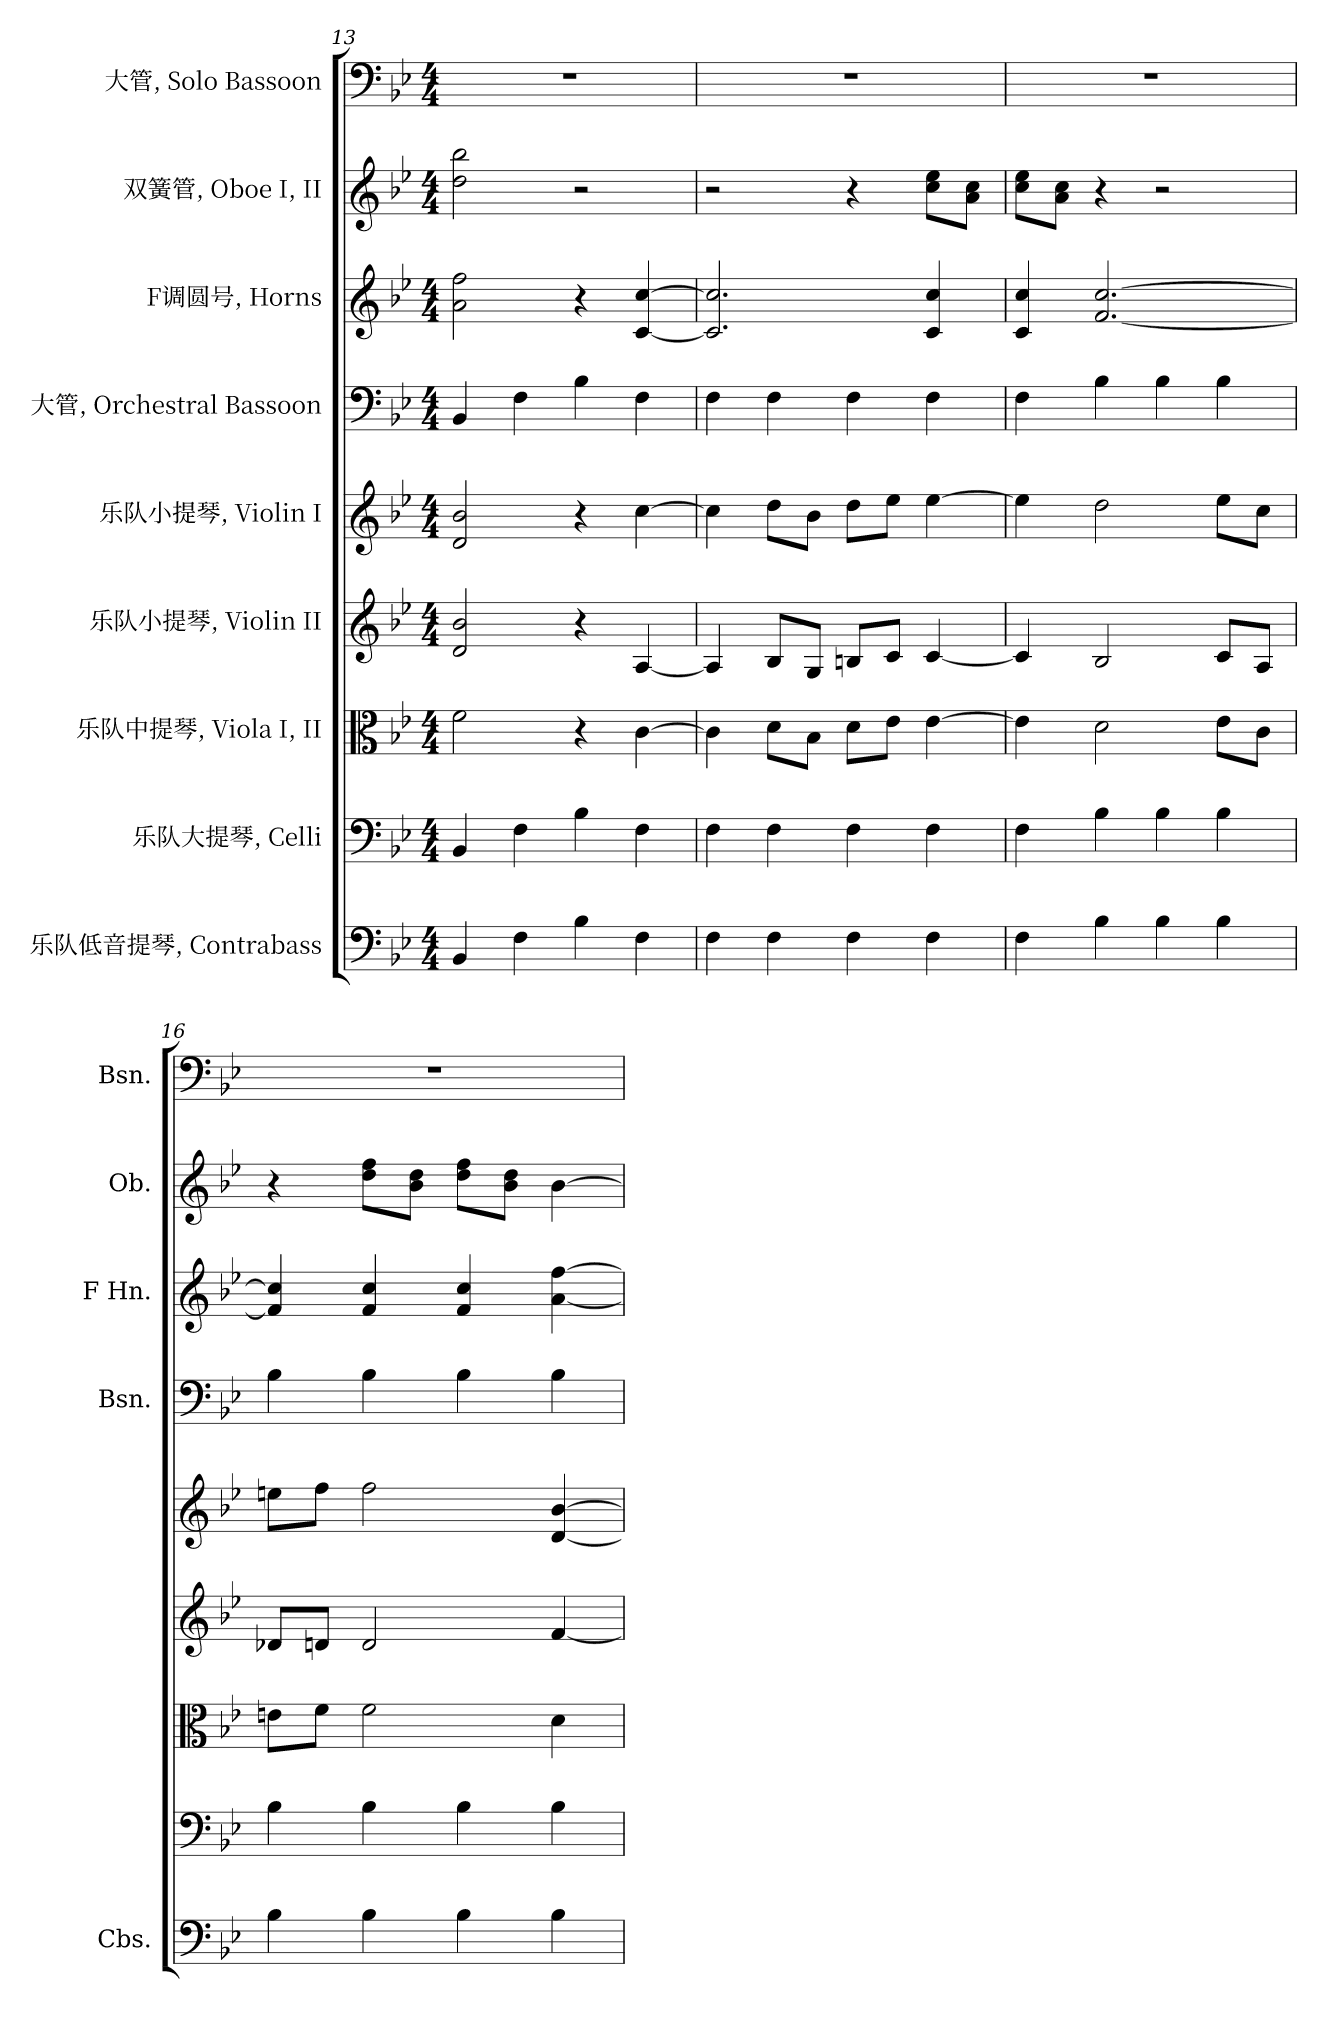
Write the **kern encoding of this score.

**kern	**kern	**kern	**kern	**kern	**kern	**kern	**kern	**kern
*part9	*part8	*part7	*part6	*part5	*part4	*part3	*part2	*part1
*staff9	*staff8	*staff7	*staff6	*staff5	*staff4	*staff3	*staff2	*staff1
*I"乐队低音提琴, Contrabass	*I"乐队大提琴, Celli	*I"乐队中提琴, Viola I, II	*I"乐队小提琴, Violin II	*I"乐队小提琴, Violin I	*I"大管, Orchestral Bassoon	*I"F调圆号, Horns	*I"双簧管, Oboe I, II	*I"大管, Solo Bassoon
*I'Cbs.	*	*	*	*	*I'Bsn.	*I'F Hn.	*I'Ob.	*I'Bsn.
*clefF4	*clefF4	*clefC3	*clefG2	*clefG2	*clefF4	*clefG2	*clefG2	*clefF4
*ITrd7c12	*	*	*	*	*	*ITrd4c7	*	*
*k[b-e-]	*k[b-e-]	*k[b-e-]	*k[b-e-]	*k[b-e-]	*k[b-e-]	*k[b-e-a-]	*k[b-e-]	*k[b-e-]
*M4/4	*M4/4	*M4/4	*M4/4	*M4/4	*M4/4	*M4/4	*M4/4	*M4/4
=13	=13	=13	=13	=13	=13	=13	=13	=13
4BBB-/	4BB-/	2f\	2d/ 2b-/	2d/ 2b-/	4BB-/	2d\ 2b-\	2dd\ 2bb-\	1r
4FF\	4F\	.	.	.	4F\	.	.	.
4BB-\	4B-\	4r	4r	4r	4B-\	4r	2r	.
4FF\	4F\	[4c\	[4A/	[4cc\	4F\	[4F/ [4f/	.	.
=14	=14	=14	=14	=14	=14	=14	=14	=14
4FF\	4F\	4c\]	4A/]	4cc\]	4F\	2.F/] 2.f/]	2r	1r
4FF\	4F\	8d\L	8B-/L	8dd\L	4F\	.	.	.
.	.	8B-\J	8G/J	8b-\J	.	.	.	.
4FF\	4F\	8d\L	8Bn/L	8dd\L	4F\	.	4r	.
.	.	8e-\J	8c/J	8ee-\J	.	.	.	.
4FF\	4F\	[4e-\	[4c/	[4ee-\	4F\	4F/ 4f/	8cc\ 8ee-\L	.
.	.	.	.	.	.	.	8a\ 8cc\J	.
!!LO:PB:g=z
=15	=15	=15	=15	=15	=15	=15	=15	=15
4FF\	4F\	4e-\]	4c/]	4ee-\]	4F\	4F/ 4f/	8cc\ 8ee-\L	1r
.	.	.	.	.	.	.	8a\ 8cc\J	.
4BB-\	4B-\	2d\	2B-/	2dd\	4B-\	[2.B-/ [2.f/	4r	.
4BB-\	4B-\	.	.	.	4B-\	.	2r	.
4BB-\	4B-\	8e-\L	8c/L	8ee-\L	4B-\	.	.	.
.	.	8c\J	8A/J	8cc\J	.	.	.	.
=16	=16	=16	=16	=16	=16	=16	=16	=16
4BB-\	4B-\	8en\L	8d-X/L	8een\L	4B-\	4B-/] 4f/]	4r	1r
.	.	8f\J	8dn/J	8ff\J	.	.	.	.
4BB-\	4B-\	2f\	2d/	2ff\	4B-\	4B-/ 4f/	8dd\ 8ff\L	.
.	.	.	.	.	.	.	8b-\ 8dd\J	.
4BB-\	4B-\	.	.	.	4B-\	4B-/ 4f/	8dd\ 8ff\L	.
.	.	.	.	.	.	.	8b-\ 8dd\J	.
4BB-\	4B-\	4d\	[4f/	[4d/ [4b-/	4B-\	[4d\ [4b-\	[4b-\	.
=	=	=	=	=	=	=	=	=
*-	*-	*-	*-	*-	*-	*-	*-	*-
